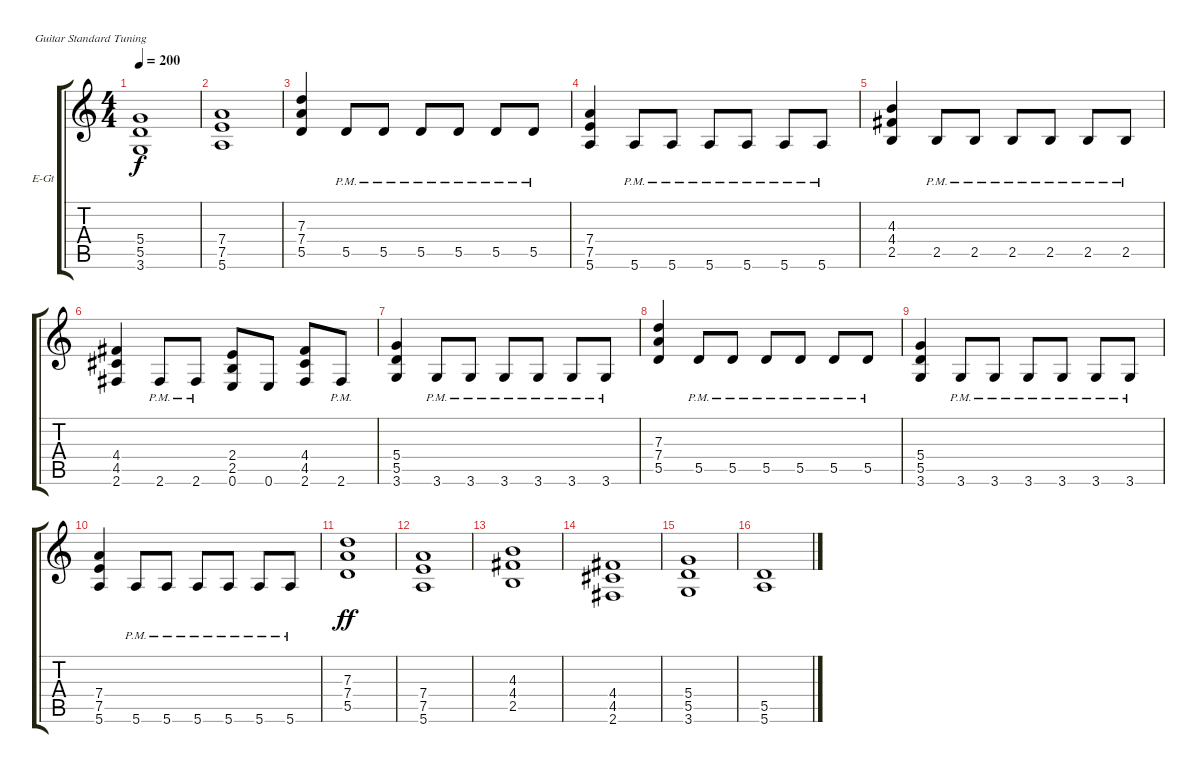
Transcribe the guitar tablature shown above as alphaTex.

\bracketExtendMode groupsimilarinstruments
\firstSystemTrackNameOrientation horizontal
\otherSystemsTrackNameOrientation horizontal
\track ("Rhythm" "E-Gt") {instrument distortionguitar}
\staff {score tabs}
\tuning (E4 B3 G3 D3 A2 E2)
\ts (4 4)
\tempo 200
\clef g2
\ks c
(5.4 5.5 3.6).1{dy f} |
(7.4 7.5 5.6).1 |
(7.3 7.4 5.5).4 5.5{pm}.8 5.5{pm}.8 5.5{pm}.8 5.5{pm}.8 5.5{pm}.8 5.5{pm}.8 |
(7.4 7.5 5.6).4 5.6{pm}.8 5.6{pm}.8 5.6{pm}.8 5.6{pm}.8 5.6{pm}.8 5.6{pm}.8 |
(4.3 4.4 2.5).4 2.5{pm}.8 2.5{pm}.8 2.5{pm}.8 2.5{pm}.8 2.5{pm}.8 2.5{pm}.8 |
(4.4 4.5 2.6).4 2.6{pm}.8 2.6{pm}.8 (2.4 2.5 0.6).8 0.6.8 (4.4 4.5 2.6).8 2.6{pm}.8 |
(5.4 5.5 3.6).4 3.6{pm}.8 3.6{pm}.8 3.6{pm}.8 3.6{pm}.8 3.6{pm}.8 3.6{pm}.8 |
(7.3 7.4 5.5).4 5.5{pm}.8 5.5{pm}.8 5.5{pm}.8 5.5{pm}.8 5.5{pm}.8 5.5{pm}.8 |
(5.4 5.5 3.6).4 3.6{pm}.8 3.6{pm}.8 3.6{pm}.8 3.6{pm}.8 3.6{pm}.8 3.6{pm}.8 |
(7.4 7.5 5.6).4 5.6{pm}.8 5.6{pm}.8 5.6{pm}.8 5.6{pm}.8 5.6{pm}.8 5.6{pm}.8 |
(7.3 7.4 5.5).1{dy ff} |
(7.4 7.5 5.6).1 |
(4.3 4.4 2.5).1 |
(4.4 4.5 2.6).1 |
(5.4 5.5 3.6).1 |
(5.5 5.6).1
